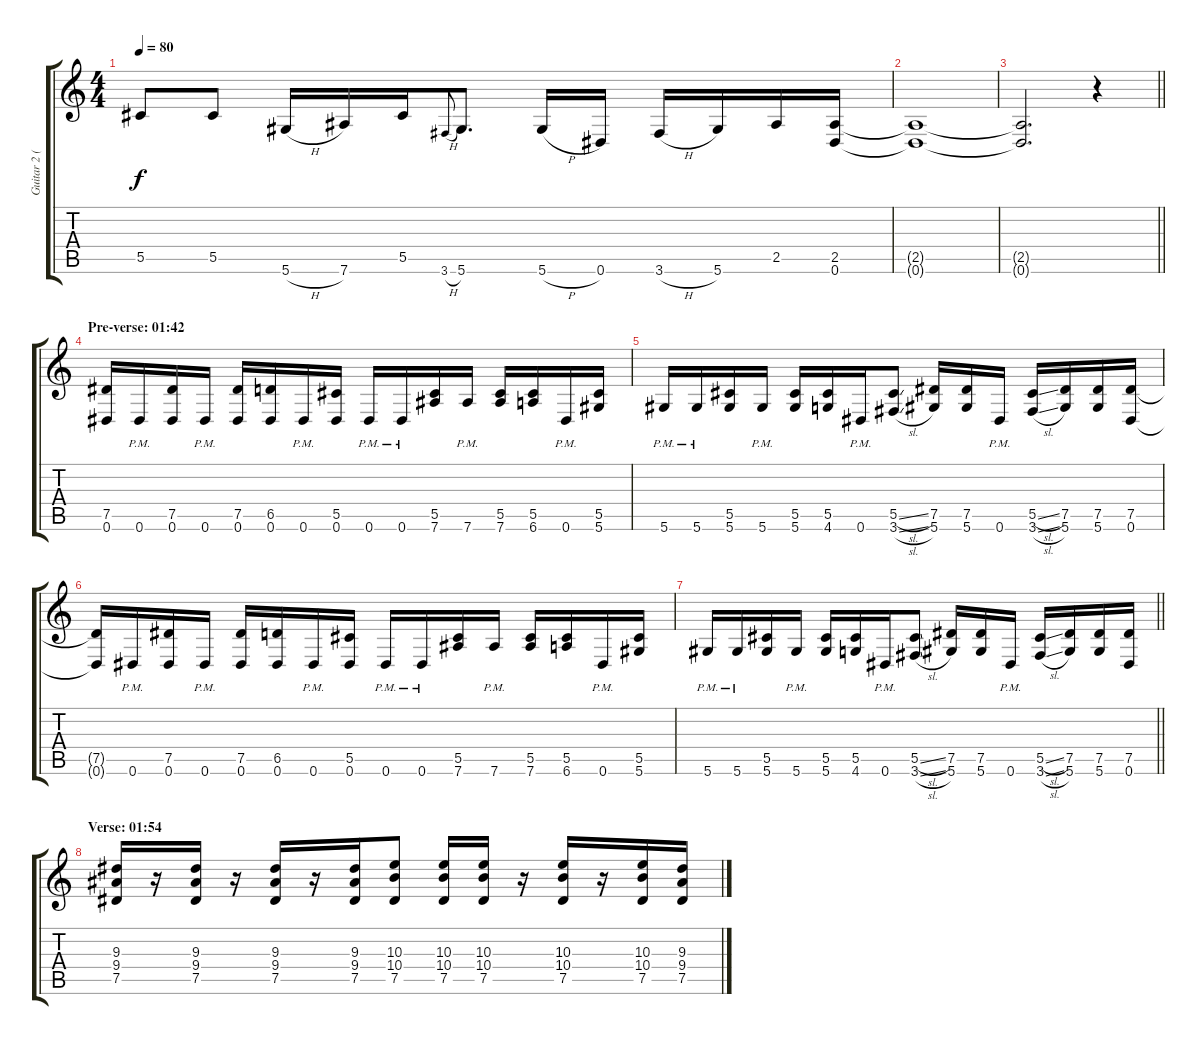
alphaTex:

\track ("Guitar 2 (Distortion)" "Guitar 2 (") {instrument distortionguitar}
\staff {score tabs}
\tuning (Eb4 Bb3 Gb3 Db3 Ab2 Eb2) {hide}
\ts (4 4)
\tempo 80
\clef g2
\ks c
5.5{t}.8{dy f} 5.5.8 5.6{h}.16 7.6.16 5.5.16 3.6{h}.8{gr onbeat} 5.6.8{d} 5.6{h}.16 0.6.16 3.6{h}.16 5.6.16 2.5.16 (2.5 0.6).16 |
(2.5{t} 0.6{t}).1 |
\barLineRight lightlight
(2.5{t} 0.6{t}).2{d} r.4 |
\section ("" "Pre-verse: 01:42")
(7.5 0.6).16 0.6{pm}.16 (7.5 0.6).16 0.6{pm}.16 (7.5 0.6).16 (6.5 0.6).16 0.6{pm}.16 (5.5 0.6).16 0.6{pm}.16 0.6{pm}.16 (5.5 7.6).16 7.6{pm}.16 (5.5 7.6).16 (5.5 6.6).16 0.6{pm}.16 (5.5 5.6).16 |
5.6{pm}.16 5.6{pm}.16 (5.5 5.6).16 5.6{pm}.16 (5.5 5.6).16 (5.5 4.6).16 0.6{pm}.16 (5.5{sl} 3.6{sl}).8 (7.5 5.6).16 (7.5 5.6).16 0.6{pm}.16 (5.5{sl} 3.6{sl}).16 (7.5 5.6).16 (7.5 5.6).16 (7.5 0.6).16 |
(7.5{t} 0.6{t}).16 0.6{pm}.16 (7.5 0.6).16 0.6{pm}.16 (7.5 0.6).16 (6.5 0.6).16 0.6{pm}.16 (5.5 0.6).16 0.6{pm}.16 0.6{pm}.16 (5.5 7.6).16 7.6{pm}.16 (5.5 7.6).16 (5.5 6.6).16 0.6{pm}.16 (5.5 5.6).16 |
\barLineRight lightlight
5.6{pm}.16 5.6{pm}.16 (5.5 5.6).16 5.6{pm}.16 (5.5 5.6).16 (5.5 4.6).16 0.6{pm}.16 (5.5{sl} 3.6{sl}).8 (7.5 5.6).16 (7.5 5.6).16 0.6{pm}.16 (5.5{sl} 3.6{sl}).16 (7.5 5.6).16 (7.5 5.6).16 (7.5 0.6).16 |
\section ("" "Verse: 01:54")
(9.3 9.4 7.5).16 r.16 (9.3 9.4 7.5).16 r.16 (9.3 9.4 7.5).16 r.16 (9.3 9.4 7.5).16 (10.3 10.4 7.5).8 (10.3 10.4 7.5).16 (10.3 10.4 7.5).16 r.16 (10.3 10.4 7.5).16 r.16 (10.3 10.4 7.5).16 (9.3 9.4 7.5).16
